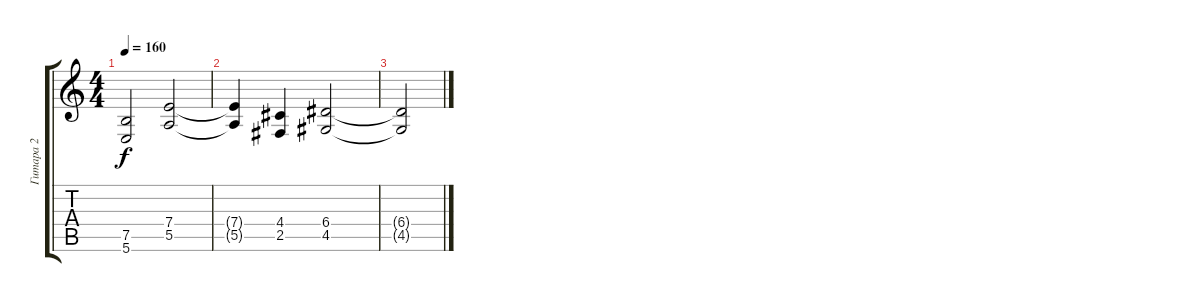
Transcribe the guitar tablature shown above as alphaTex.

\track ("Гитара 2" "Гитара 2") {instrument distortionguitar}
\staff {score tabs}
\tuning (B3 Gb3 D3 A2 E2 B1) {hide}
\ts (4 4)
\tempo 160
\clef g2
\ks c
(7.5{t} 5.6{t}).2{dy f} (7.4 5.5).2 |
(7.4{t} 5.5{t}).4 (4.4 2.5).4 (6.4 4.5).2 |
(6.4{t} 4.5{t}).2
